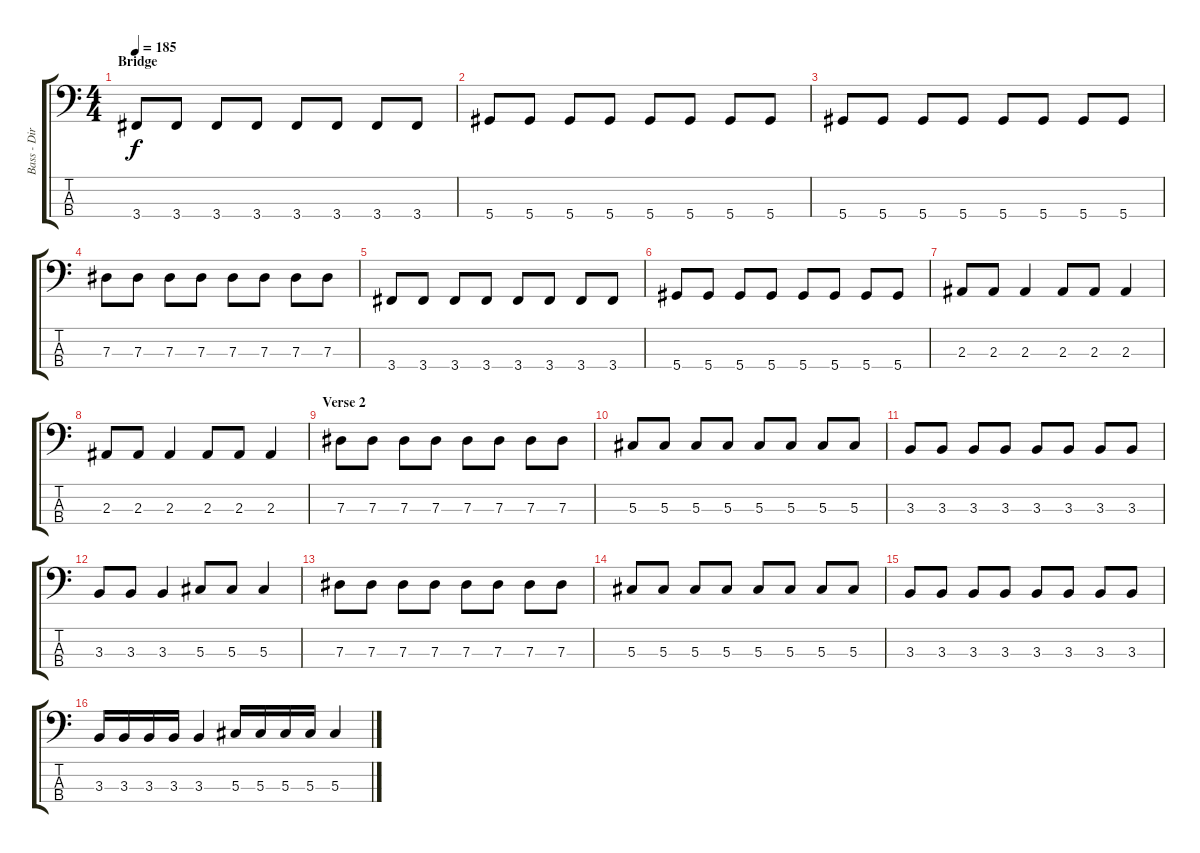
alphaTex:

\track ("Bass - Dirk Schlächter" "Bass - Dir") {instrument electricbassfinger}
\staff {score tabs}
\tuning (Gb2 Db2 Ab1 Eb1) {hide}
\ts (4 4)
\section ("" "Bridge")
\tempo 185
\clef f4
\ks c
3.4.8{dy f} 3.4.8 3.4.8 3.4.8 3.4.8 3.4.8 3.4.8 3.4.8 |
5.4.8 5.4.8 5.4.8 5.4.8 5.4.8 5.4.8 5.4.8 5.4.8 |
5.4.8 5.4.8 5.4.8 5.4.8 5.4.8 5.4.8 5.4.8 5.4.8 |
7.3.8 7.3.8 7.3.8 7.3.8 7.3.8 7.3.8 7.3.8 7.3.8 |
3.4.8 3.4.8 3.4.8 3.4.8 3.4.8 3.4.8 3.4.8 3.4.8 |
5.4.8 5.4.8 5.4.8 5.4.8 5.4.8 5.4.8 5.4.8 5.4.8 |
2.3.8 2.3.8 2.3.4 2.3.8 2.3.8 2.3.4 |
2.3.8 2.3.8 2.3.4 2.3.8 2.3.8 2.3.4 |
\section ("" "Verse 2")
7.3.8 7.3.8 7.3.8 7.3.8 7.3.8 7.3.8 7.3.8 7.3.8 |
5.3.8 5.3.8 5.3.8 5.3.8 5.3.8 5.3.8 5.3.8 5.3.8 |
3.3.8 3.3.8 3.3.8 3.3.8 3.3.8 3.3.8 3.3.8 3.3.8 |
3.3.8 3.3.8 3.3.4 5.3.8 5.3.8 5.3.4 |
7.3.8 7.3.8 7.3.8 7.3.8 7.3.8 7.3.8 7.3.8 7.3.8 |
5.3.8 5.3.8 5.3.8 5.3.8 5.3.8 5.3.8 5.3.8 5.3.8 |
3.3.8 3.3.8 3.3.8 3.3.8 3.3.8 3.3.8 3.3.8 3.3.8 |
3.3.16 3.3.16 3.3.16 3.3.16 3.3.4 5.3.16 5.3.16 5.3.16 5.3.16 5.3.4
